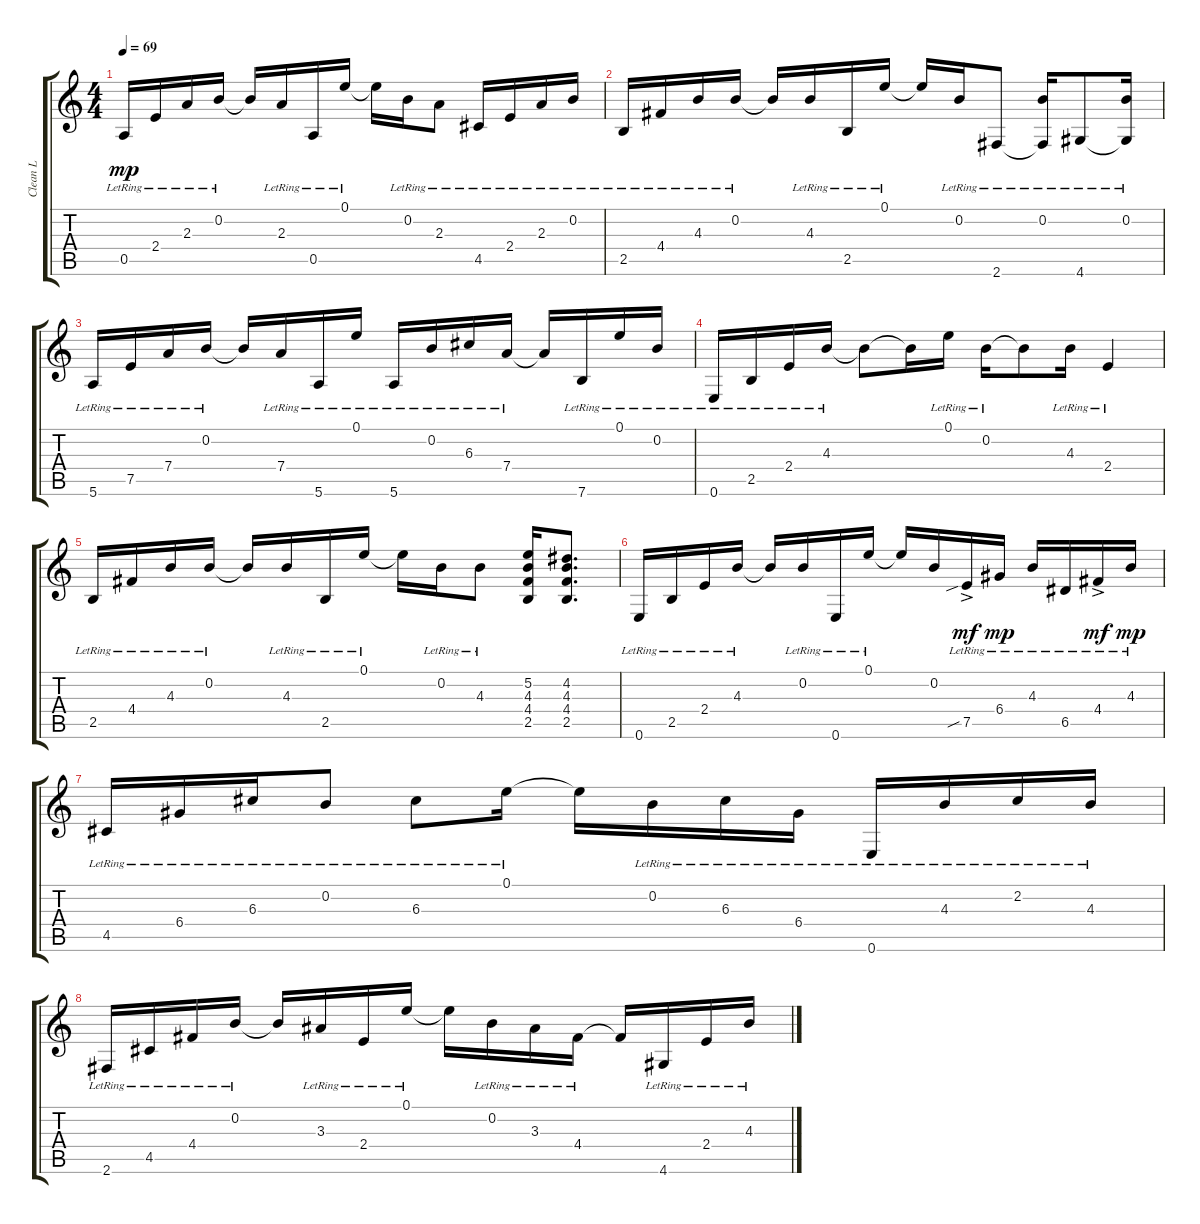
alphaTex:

\track ("Clean L" "Clean L") {instrument electricguitarclean}
\staff {score tabs}
\tuning (E4 B3 G3 D3 A2 E2) {hide}
\ts (4 4)
\tempo 69
\clef g2
\ks c
0.5{lr}.16{dy mp} 2.4{lr}.16 2.3{lr}.16 0.2{lr}.16 0.2{t}.16 2.3{lr}.16 0.5{lr}.16 0.1{lr}.16 0.1{t}.16 0.2{lr}.16 2.3{lr}.8 4.5{lr}.16 2.4{lr}.16 2.3{lr}.16 0.2{lr}.16 |
2.5{lr}.16 4.4{lr}.16 4.3{lr}.16 0.2{lr}.16 0.2{t}.16 4.3{lr}.16 2.5{lr}.16 0.1{lr}.16 0.1{t}.16 0.2{lr}.16 2.6{lr}.8 (0.2{lr} 2.6{t}).16 4.6{lr}.8 (0.2{lr} 4.6{t}).16 |
5.6{lr}.16 7.5{lr}.16 7.4{lr}.16 0.2{lr}.16 0.2{t}.16 7.4{lr}.16 5.6{lr}.16 0.1{lr}.16 5.6{lr}.16 0.2{lr}.16 6.3{lr}.16 7.4{lr}.16 7.4{t}.16 7.6{lr}.16 0.1{lr}.16 0.2{lr}.16 |
0.6{lr}.16 2.5{lr}.16 2.4{lr}.16 4.3{lr}.16 4.3{t}.8 4.3{t}.16 0.1{lr}.16 0.2{lr}.16 0.2{t}.8 4.3{lr}.16 2.4{lr}.4 |
2.5{lr}.16 4.4{lr}.16 4.3{lr}.16 0.2{lr}.16 0.2{t}.16 4.3{lr}.16 2.5{lr}.16 0.1{lr}.16 0.1{t}.16 0.2{lr}.16 4.3{lr}.8 (5.2 4.3 4.4 2.5).16 (4.2 4.3 4.4 2.5).8{d} |
0.6{lr}.16 2.5{lr}.16 2.4{lr}.16 4.3{lr}.16 4.3{t}.16 0.2{lr}.16 0.6{lr}.16 0.1{lr}.16 0.1{t}.16 0.2.16 7.5{sib ac lr}.16{dy mf} 6.4{lr}.16{dy mp} 4.3{lr}.16 6.5{lr}.16 4.4{ac lr}.16{dy mf} 4.3{lr}.16{dy mp} |
4.5{lr}.16 6.4{lr}.16 6.3{lr}.16 0.2{lr}.8 6.3{lr}.8 0.1{lr}.16 0.1{t}.16 0.2{lr}.16 6.3{lr}.16 6.4{lr}.16 0.6{lr}.16 4.3{lr}.16 2.2{lr}.16 4.3{lr}.16 |
2.6{lr}.16 4.5{lr}.16 4.4{lr}.16 0.2{lr}.16 0.2{t}.16 3.3{lr}.16 2.4{lr}.16 0.1{lr}.16 0.1{t}.16 0.2{lr}.16 3.3{lr}.16 4.4{lr}.16 4.4{t}.16 4.6{lr}.16 2.4{lr}.16 4.3{lr}.16
